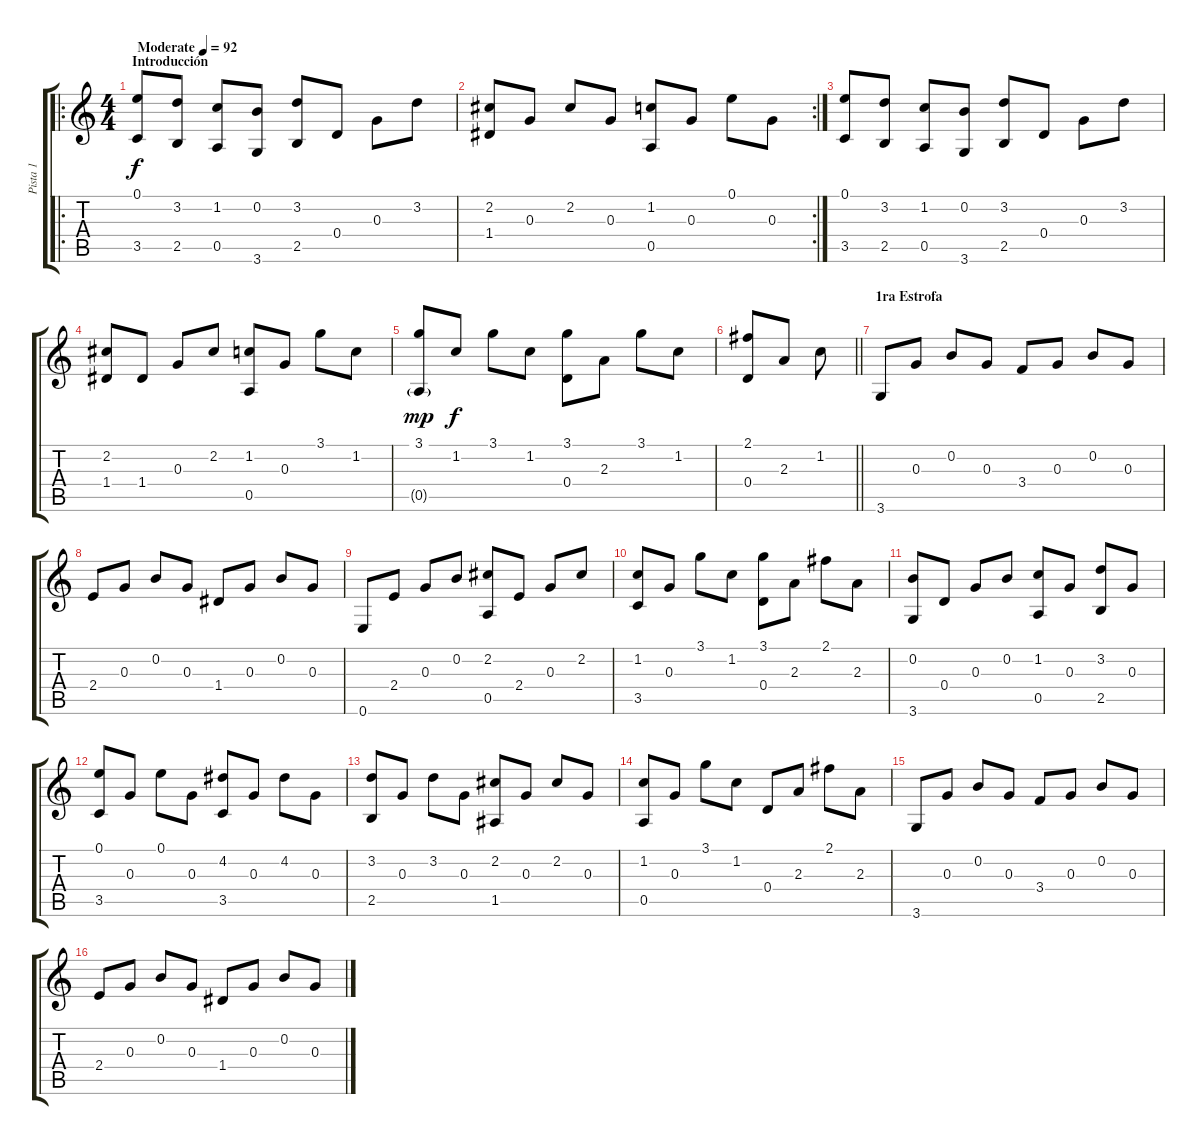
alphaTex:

\track ("Pista 1" "Pista 1") {instrument acousticguitarsteel}
\staff {score tabs}
\tuning (E4 B3 G3 D3 A2 E2) {hide}
\ro
\ts (4 4)
\section ("" "Introducción")
\tempo (92 "Moderate")
\clef g2
\ks c
(0.1 3.5).8{dy f instrument acousticguitarsteel} (3.2 2.5).8 (1.2 0.5).8 (0.2 3.6).8 (3.2 2.5).8 0.4.8 0.3.8 3.2.8 |
\rc 2
(2.2 1.4).8 0.3.8 2.2.8 0.3.8 (1.2 0.5).8 0.3.8 0.1.8 0.3.8 |
(0.1 3.5).8 (3.2 2.5).8 (1.2 0.5).8 (0.2 3.6).8 (3.2 2.5).8 0.4.8 0.3.8 3.2.8 |
(2.2 1.4).8 1.4.8 0.3.8 2.2.8 (1.2 0.5).8 0.3.8 3.1.8 1.2.8 |
(3.1 0.5{g}).8{dy mp} 1.2.8{dy f} 3.1.8 1.2.8 (3.1 0.4).8 2.3.8 3.1.8 1.2.8 |
\barLineRight lightlight
(2.1 0.4).8 2.3.8 1.2.8 |
\section ("" "1ra Estrofa")
3.6.8 0.3.8 0.2.8 0.3.8 3.4.8 0.3.8 0.2.8 0.3.8 |
2.4.8 0.3.8 0.2.8 0.3.8 1.4.8 0.3.8 0.2.8 0.3.8 |
0.6.8 2.4.8 0.3.8 0.2.8 (2.2 0.5).8 2.4.8 0.3.8 2.2.8 |
(1.2 3.5).8 0.3.8 3.1.8 1.2.8 (3.1 0.4).8 2.3.8 2.1.8 2.3.8 |
(0.2 3.6).8 0.4.8 0.3.8 0.2.8 (1.2 0.5).8 0.3.8 (3.2 2.5).8 0.3.8 |
(0.1 3.5).8 0.3.8 0.1.8 0.3.8 (4.2 3.5).8 0.3.8 4.2.8 0.3.8 |
(3.2 2.5).8 0.3.8 3.2.8 0.3.8 (2.2 1.5).8 0.3.8 2.2.8 0.3.8 |
(1.2 0.5).8 0.3.8 3.1.8 1.2.8 0.4.8 2.3.8 2.1.8 2.3.8 |
3.6.8 0.3.8 0.2.8 0.3.8 3.4.8 0.3.8 0.2.8 0.3.8 |
2.4.8 0.3.8 0.2.8 0.3.8 1.4.8 0.3.8 0.2.8 0.3.8
